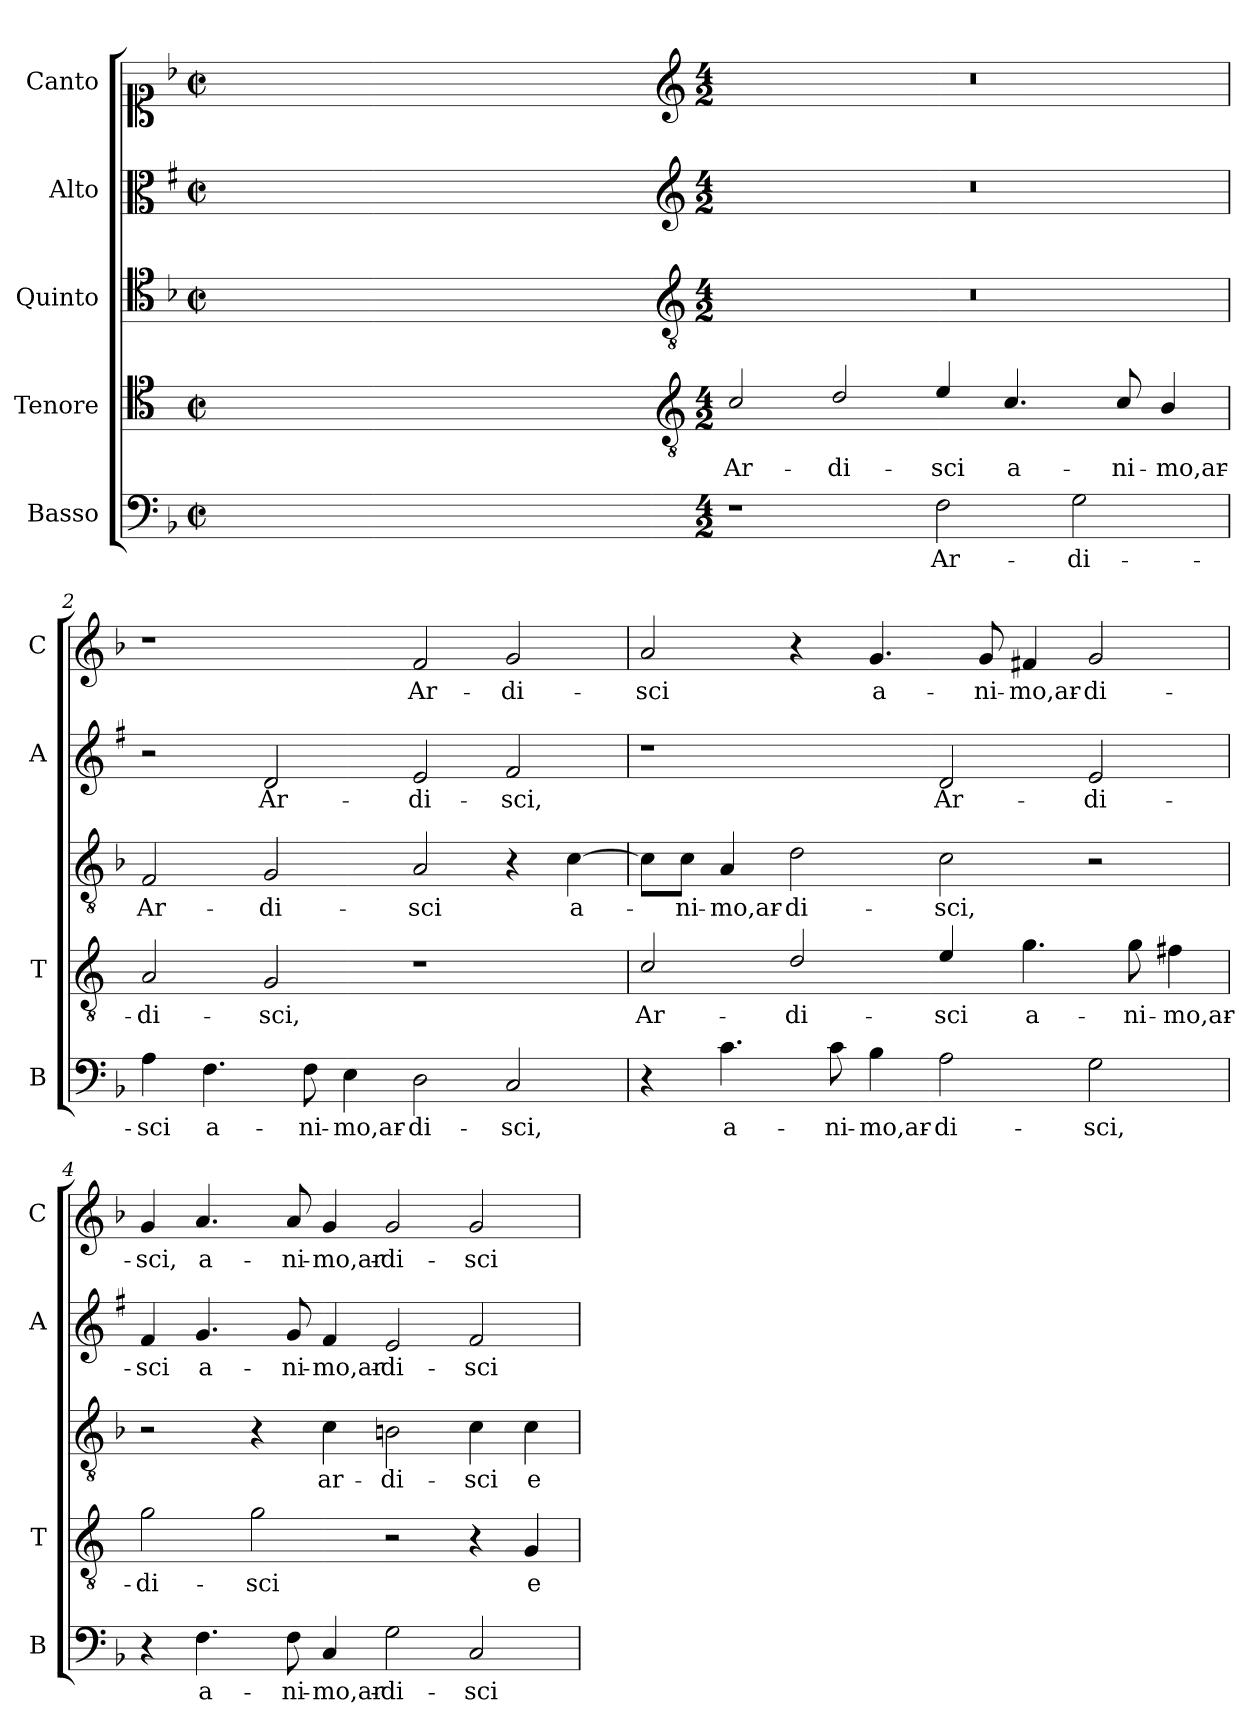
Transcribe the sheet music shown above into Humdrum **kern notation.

**kern	**text	**kern	**text	**kern	**text	**kern	**text	**kern	**text
*part5	*part5	*part4	*part4	*part3	*part3	*part2	*part2	*part1	*part1
*staff5	*staff5	*staff4	*staff4	*staff3	*staff3	*staff2	*staff2	*staff1	*staff1
*I"Basso	*	*I"Tenore	*	*I"Quinto	*	*I"Alto	*	*I"Canto	*
*I'B	*	*I'T	*	*	*	*I'A	*	*I'C	*
*clefF4	*	*clefC4	*	*clefC4	*	*clefC3	*	*clefC1	*
*	*	*ITrd4c7	*	*	*	*ITrd1c2	*	*	*
*k[b-]	*	*k[b-]	*	*k[b-]	*	*k[b-]	*	*k[b-]	*
*F:	*	*F:	*	*F:	*	*F:	*	*F:	*
*M2/2	*	*M2/2	*	*M2/2	*	*M2/2	*	*M2/2	*
*met(c|)	*	*met(c|)	*	*met(c|)	*	*met(c|)	*	*met(c|)	*
=	=	=	=	=	=	=	=	=	=
1ryy	.	1ryy	.	1ryy	.	1ryy	.	1ryy	.
=1X-	=1X-	=1X-	=1X-	=1X-	=1X-	=1X-	=1X-	=1X-	=1X-
4ryy	.	4ryy	.	4ryy	.	4ryy	.	4ryy	.
4ryy	.	4ryy	.	4ryy	.	4ryy	.	4ryy	.
4ryy	.	4ryy	.	4ryy	.	4ryy	.	4ryy	.
4ryy	.	4ryy	.	4ryy	.	4ryy	.	4ryy	.
=1-	=1-	=1-	=1-	=1-	=1-	=1-	=1-	=1-	=1-
*	*	*clefGv2	*	*clefGv2	*	*clefG2	*	*clefG2	*
*M4/2	*	*M4/2	*	*M4/2	*	*M4/2	*	*M4/2	*
!	!	!	!LO:LY:b	!	!	!	!	!	!
1r	.	2F/	Ar-	0r	.	0r	.	0r	.
!	!	!	!LO:LY:b	!	!	!	!	!	!
.	.	2G/	-di-	.	.	.	.	.	.
!	!LO:LY:b	!	!LO:LY:b	!	!	!	!	!	!
2F\	Ar-	4A/	-sci	.	.	.	.	.	.
!	!	!	!LO:LY:b	!	!	!	!	!	!
.	.	4.F/	a-	.	.	.	.	.	.
!	!LO:LY:b	!	!	!	!	!	!	!	!
2G\	-di-	.	.	.	.	.	.	.	.
!	!	!	!LO:LY:b	!	!	!	!	!	!
.	.	8F/	-ni-	.	.	.	.	.	.
!	!	!	!LO:LY:b	!	!	!	!	!	!
.	.	4E/	-mo,ar-	.	.	.	.	.	.
=2	=2	=2	=2	=2	=2	=2	=2	=2	=2
!	!LO:LY:b	!	!LO:LY:b	!	!LO:LY:b	!	!	!	!
4A\	-sci	2D/	-di-	2F/	Ar-	2r	.	1r	.
!	!LO:LY:b	!	!	!	!	!	!	!	!
4.F\	a-	.	.	.	.	.	.	.	.
!	!	!	!LO:LY:b	!	!LO:LY:b	!	!LO:LY:b	!	!
.	.	2C/	-sci,	2G/	-di-	2c/	Ar-	.	.
!	!LO:LY:b	!	!	!	!	!	!	!	!
8F\	-ni-	.	.	.	.	.	.	.	.
!	!LO:LY:b	!	!	!	!	!	!	!	!
4E\	-mo,ar-	.	.	.	.	.	.	.	.
!	!LO:LY:b	!	!	!	!LO:LY:b	!	!LO:LY:b	!	!LO:LY:b
2D\	-di-	1r	.	2A/	-sci	2d/	-di-	2f/	Ar-
!	!LO:LY:b	!	!	!	!	!	!LO:LY:b	!	!LO:LY:b
2C/	-sci,	.	.	4r	.	2e/	-sci,	2g/	-di-
!	!	!	!	!	!LO:LY:b	!	!	!	!
.	.	.	.	[4c\	a-	.	.	.	.
!!LO:LB:g=z
=3	=3	=3	=3	=3	=3	=3	=3	=3	=3
!	!	!	!LO:LY:b	!	!	!	!	!	!LO:LY:b
4r	.	2F/	Ar-	8c\L]	.	1r	.	2a/	-sci
!	!	!	!	!	!LO:LY:b	!	!	!	!
.	.	.	.	8c\J	-ni-	.	.	.	.
!	!LO:LY:b	!	!	!	!LO:LY:b	!	!	!	!
4.c\	a-	.	.	4A/	-mo,ar-	.	.	.	.
!	!	!	!LO:LY:b	!	!LO:LY:b	!	!	!	!
.	.	2G/	-di-	2d\	-di-	.	.	4r	.
!	!LO:LY:b	!	!	!	!	!	!	!	!
8c\	-ni-	.	.	.	.	.	.	.	.
!	!LO:LY:b	!	!	!	!	!	!	!	!LO:LY:b
4B-\	-mo,ar-	.	.	.	.	.	.	4.g/	a-
!	!LO:LY:b	!	!LO:LY:b	!	!LO:LY:b	!	!LO:LY:b	!	!
2A\	-di-	4A/	-sci	2c\	-sci,	2c/	Ar-	.	.
!	!	!	!	!	!	!	!	!	!LO:LY:b
.	.	.	.	.	.	.	.	8g/	-ni-
!	!	!	!LO:LY:b	!	!	!	!	!	!LO:LY:b
.	.	4.c\	a-	.	.	.	.	4f#X/	-mo,ar-
!	!LO:LY:b	!	!	!	!	!	!LO:LY:b	!	!LO:LY:b
2G\	-sci,	.	.	2r	.	2d/	-di-	2g/	-di-
!	!	!	!LO:LY:b	!	!	!	!	!	!
.	.	8c\	-ni-	.	.	.	.	.	.
!	!	!	!LO:LY:b	!	!	!	!	!	!
.	.	4Bn\	-mo,ar-	.	.	.	.	.	.
=4	=4	=4	=4	=4	=4	=4	=4	=4	=4
!	!	!	!LO:LY:b	!	!	!	!LO:LY:b	!	!LO:LY:b
4r	.	2c\	-di-	2r	.	4e/	-sci	4g/	-sci,
!	!LO:LY:b	!	!	!	!	!	!LO:LY:b	!	!LO:LY:b
4.F\	a-	.	.	.	.	4.f/	a-	4.a/	a-
!	!	!	!LO:LY:b	!	!	!	!	!	!
.	.	2c\	-sci	4r	.	.	.	.	.
!	!LO:LY:b	!	!	!	!	!	!LO:LY:b	!	!LO:LY:b
8F\	-ni-	.	.	.	.	8f/	-ni-	8a/	-ni-
!	!LO:LY:b	!	!	!	!LO:LY:b	!	!LO:LY:b	!	!LO:LY:b
4C/	-mo,ar-	.	.	4c\	ar-	4e/	-mo,ar-	4g/	-mo,ar-
!	!LO:LY:b	!	!	!	!LO:LY:b	!	!LO:LY:b	!	!LO:LY:b
2G\	-di-	2r	.	2Bn\	-di-	2d/	-di-	2g/	-di-
!	!LO:LY:b	!	!	!	!LO:LY:b	!	!LO:LY:b	!	!LO:LY:b
2C/	-sci	4r	.	4c\	-sci	2e/	-sci	2g/	-sci
!	!	!	!LO:LY:b	!	!LO:LY:b	!	!	!	!
.	.	4C/	e	4c\	e	.	.	.	.
=	=	=	=	=	=	=	=	=	=
*-	*-	*-	*-	*-	*-	*-	*-	*-	*-
